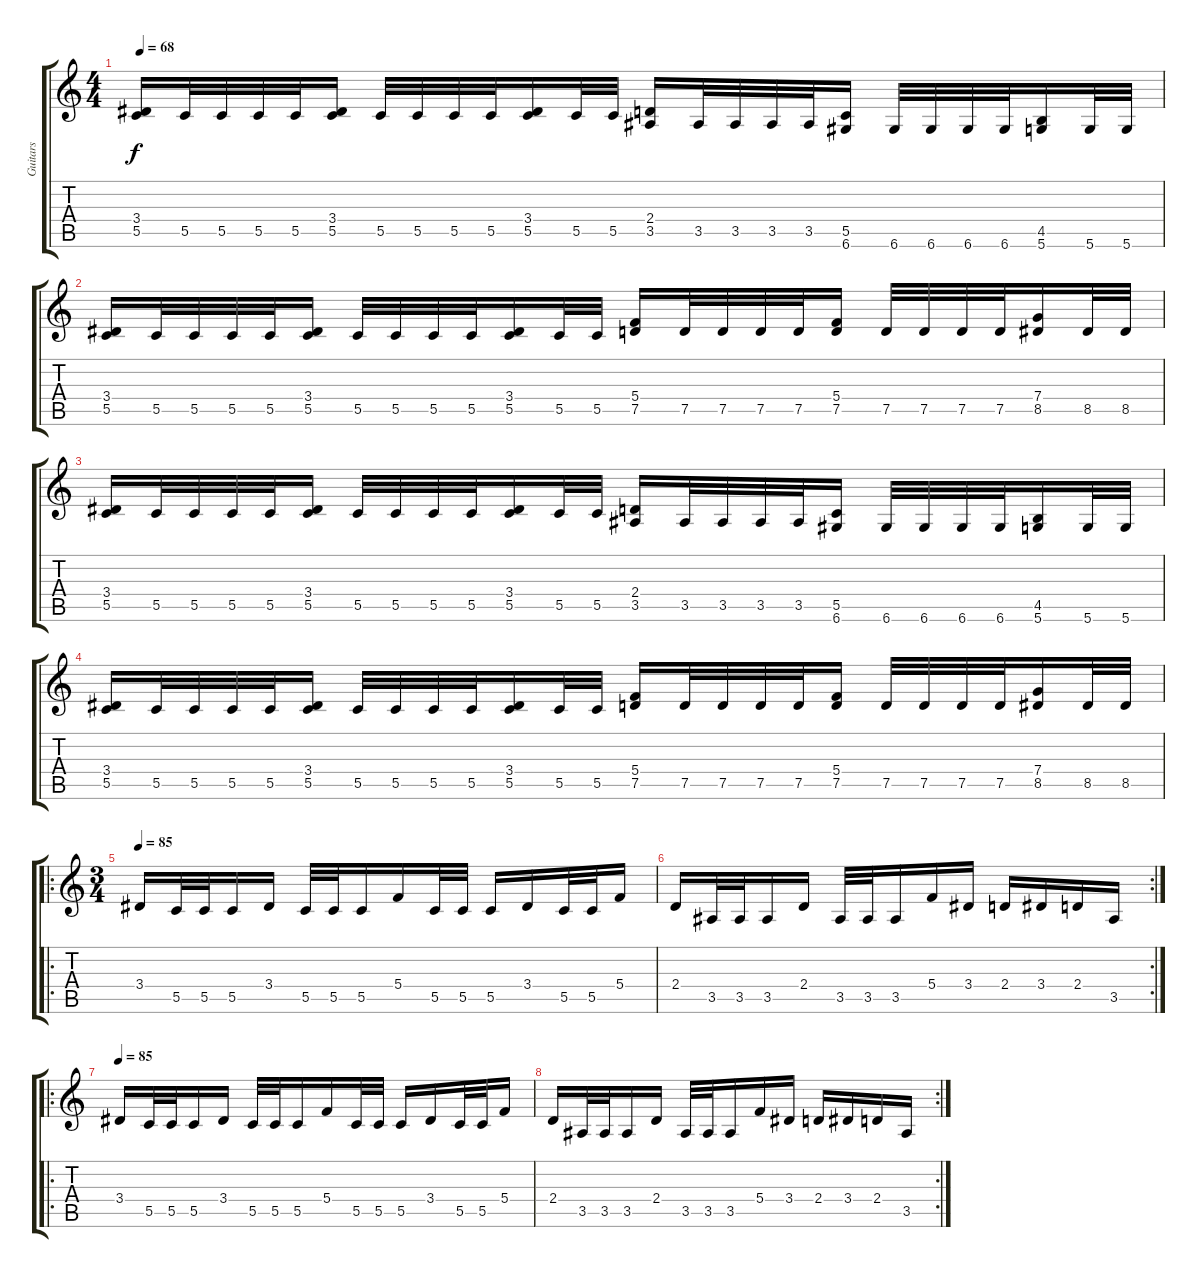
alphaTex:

\track ("Guitars" "Guitars") {instrument distortionguitar}
\staff {score tabs}
\tuning (D4 A3 F3 C3 G2 D2) {hide}
\ts (4 4)
\tempo 68
\clef g2
\ks c
(3.4 5.5).16{dy f} 5.5.32 5.5.32 5.5.32 5.5.32 (3.4 5.5).16 5.5.32 5.5.32 5.5.32 5.5.32 (3.4 5.5).16 5.5.32 5.5.32 (2.4 3.5).16 3.5.32 3.5.32 3.5.32 3.5.32 (5.5 6.6).16 6.6.32 6.6.32 6.6.32 6.6.32 (4.5 5.6).16 5.6.32 5.6.32 |
(3.4 5.5).16 5.5.32 5.5.32 5.5.32 5.5.32 (3.4 5.5).16 5.5.32 5.5.32 5.5.32 5.5.32 (3.4 5.5).16 5.5.32 5.5.32 (5.4 7.5).16 7.5.32 7.5.32 7.5.32 7.5.32 (5.4 7.5).16 7.5.32 7.5.32 7.5.32 7.5.32 (7.4 8.5).16 8.5.32 8.5.32 |
(3.4 5.5).16 5.5.32 5.5.32 5.5.32 5.5.32 (3.4 5.5).16 5.5.32 5.5.32 5.5.32 5.5.32 (3.4 5.5).16 5.5.32 5.5.32 (2.4 3.5).16 3.5.32 3.5.32 3.5.32 3.5.32 (5.5 6.6).16 6.6.32 6.6.32 6.6.32 6.6.32 (4.5 5.6).16 5.6.32 5.6.32 |
(3.4 5.5).16 5.5.32 5.5.32 5.5.32 5.5.32 (3.4 5.5).16 5.5.32 5.5.32 5.5.32 5.5.32 (3.4 5.5).16 5.5.32 5.5.32 (5.4 7.5).16 7.5.32 7.5.32 7.5.32 7.5.32 (5.4 7.5).16 7.5.32 7.5.32 7.5.32 7.5.32 (7.4 8.5).16 8.5.32 8.5.32 |
\ro
\ts (3 4)
\tempo 85
3.4.16 5.5.32 5.5.32 5.5.16 3.4.16 5.5.32 5.5.32 5.5.16 5.4.16 5.5.32 5.5.32 5.5.16 3.4.16 5.5.32 5.5.32 5.4.16 |
\rc 2
2.4.16 3.5.32 3.5.32 3.5.16 2.4.16 3.5.32 3.5.32 3.5.16 5.4.16 3.4.16 2.4.16 3.4.16 2.4.16 3.5.16 |
\ro
\tempo 85
3.4.16 5.5.32 5.5.32 5.5.16 3.4.16 5.5.32 5.5.32 5.5.16 5.4.16 5.5.32 5.5.32 5.5.16 3.4.16 5.5.32 5.5.32 5.4.16 |
\rc 2
2.4.16 3.5.32 3.5.32 3.5.16 2.4.16 3.5.32 3.5.32 3.5.16 5.4.16 3.4.16 2.4.16 3.4.16 2.4.16 3.5.16
